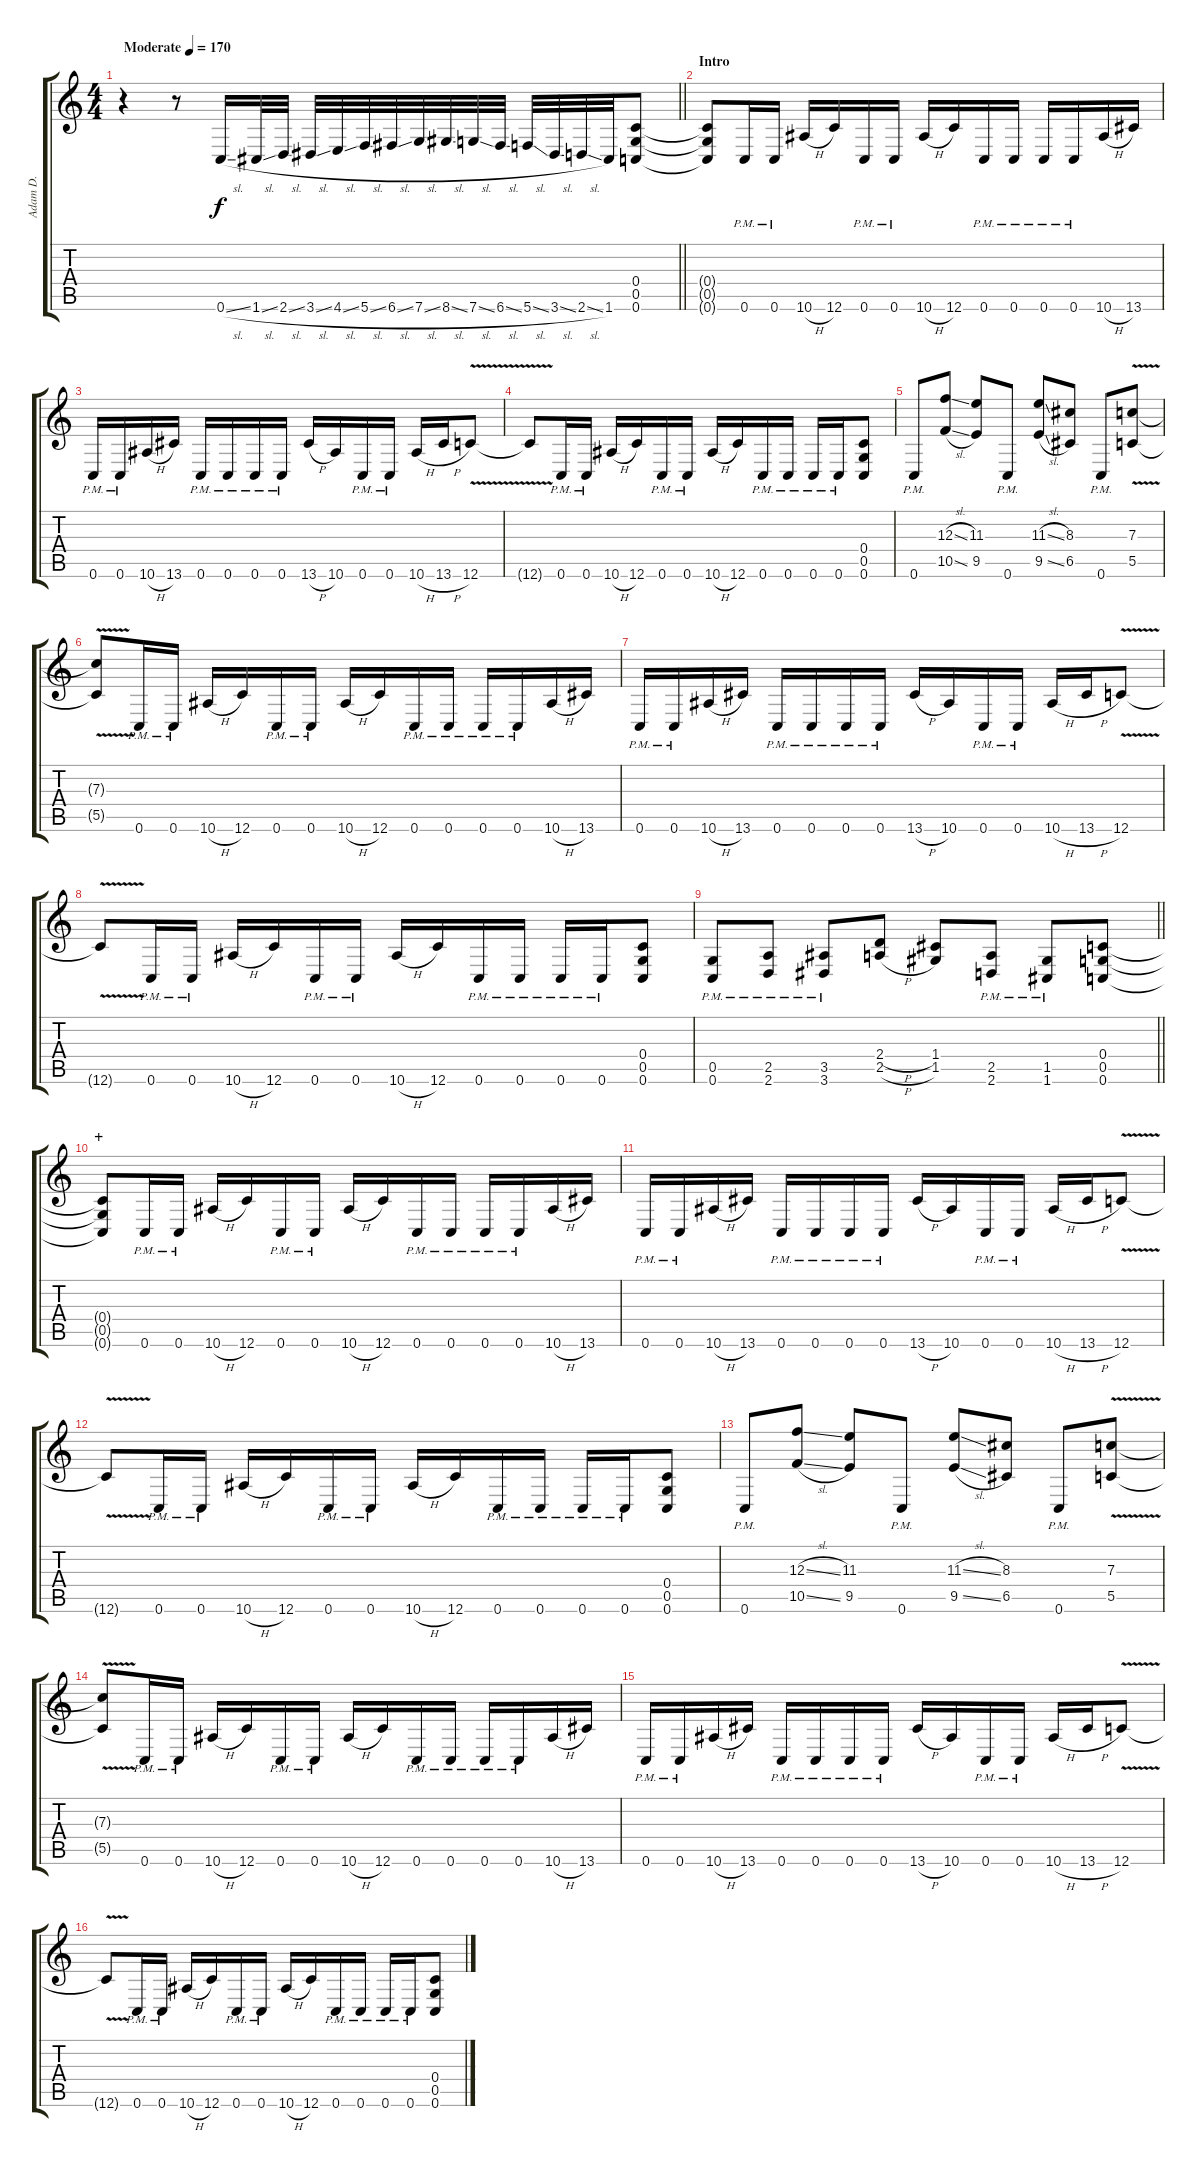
\track ("Adam D." "Adam D.") {instrument distortionguitar}
\staff {score tabs}
\tuning (D4 A3 F3 C3 G2 C2) {hide}
\ts (4 4)
\tempo (170 "Moderate")
\clef g2
\barLineRight lightlight
\ks c
r.4{dy f instrument distortionguitar} r.8 0.6{sl}.16 1.6{sl}.32 2.6{sl}.32 3.6{sl}.32 4.6{sl}.32 5.6{sl}.32 6.6{sl}.32 7.6{sl}.32 8.6{sl}.32 7.6{sl}.32 6.6{sl}.32 5.6{sl}.32 3.6{sl}.32 2.6{sl}.32 1.6.32 (0.4 0.5 0.6).8 |
\section ("" "Intro")
(0.4{t} 0.5{t} 0.6{t}).8 0.6{pm}.16 0.6{pm}.16 10.6{h}.16 12.6.16 0.6{pm}.16 0.6{pm}.16 10.6{h}.16 12.6.16 0.6{pm}.16 0.6{pm}.16 0.6{pm}.16 0.6{pm}.16 10.6{h}.16 13.6.16 |
0.6{pm}.16 0.6{pm}.16 10.6{h}.16 13.6.16 0.6{pm}.16 0.6{pm}.16 0.6{pm}.16 0.6{pm}.16 13.6{h}.16 10.6.16 0.6{pm}.16 0.6{pm}.16 10.6{h}.16 13.6{h}.16 12.6{v}.8 |
12.6{t}.8 0.6{pm}.16 0.6{pm}.16 10.6{h}.16 12.6.16 0.6{pm}.16 0.6{pm}.16 10.6{h}.16 12.6.16 0.6{pm}.16 0.6{pm}.16 0.6{pm}.16 0.6{pm}.16 (0.4 0.5 0.6).8 |
0.6{pm}.8 (12.3{sl} 10.5{sl}).8 (11.3 9.5).8 0.6{pm}.8 (11.3{sl} 9.5{sl}).8 (8.3 6.5).8 0.6{pm}.8 (7.3{v} 5.5{v}).8 |
(7.3{t} 5.5{t}).8 0.6{pm}.16 0.6{pm}.16 10.6{h}.16 12.6.16 0.6{pm}.16 0.6{pm}.16 10.6{h}.16 12.6.16 0.6{pm}.16 0.6{pm}.16 0.6{pm}.16 0.6{pm}.16 10.6{h}.16 13.6.16 |
0.6{pm}.16 0.6{pm}.16 10.6{h}.16 13.6.16 0.6{pm}.16 0.6{pm}.16 0.6{pm}.16 0.6{pm}.16 13.6{h}.16 10.6.16 0.6{pm}.16 0.6{pm}.16 10.6{h}.16 13.6{h}.16 12.6{v}.8 |
12.6{t}.8 0.6{pm}.16 0.6{pm}.16 10.6{h}.16 12.6.16 0.6{pm}.16 0.6{pm}.16 10.6{h}.16 12.6.16 0.6{pm}.16 0.6{pm}.16 0.6{pm}.16 0.6{pm}.16 (0.4 0.5 0.6).8 |
\barLineRight lightlight
(0.5{pm} 0.6{pm}).8 (2.5{pm} 2.6{pm}).8 (3.5{pm} 3.6{pm}).8 (2.4{h} 2.5{h}).8 (1.4 1.5).8 (2.5{pm} 2.6{pm}).8 (1.5{pm} 1.6{pm}).8 (0.4 0.5 0.6).8 |
\section ("" "+")
(0.4{t} 0.5{t} 0.6{t}).8 0.6{pm}.16 0.6{pm}.16 10.6{h}.16 12.6.16 0.6{pm}.16 0.6{pm}.16 10.6{h}.16 12.6.16 0.6{pm}.16 0.6{pm}.16 0.6{pm}.16 0.6{pm}.16 10.6{h}.16 13.6.16 |
0.6{pm}.16 0.6{pm}.16 10.6{h}.16 13.6.16 0.6{pm}.16 0.6{pm}.16 0.6{pm}.16 0.6{pm}.16 13.6{h}.16 10.6.16 0.6{pm}.16 0.6{pm}.16 10.6{h}.16 13.6{h}.16 12.6{v}.8 |
12.6{t}.8 0.6{pm}.16 0.6{pm}.16 10.6{h}.16 12.6.16 0.6{pm}.16 0.6{pm}.16 10.6{h}.16 12.6.16 0.6{pm}.16 0.6{pm}.16 0.6{pm}.16 0.6{pm}.16 (0.4 0.5 0.6).8 |
0.6{pm}.8 (12.3{sl} 10.5{sl}).8 (11.3 9.5).8 0.6{pm}.8 (11.3{sl} 9.5{sl}).8 (8.3 6.5).8 0.6{pm}.8 (7.3{v} 5.5{v}).8 |
(7.3{t} 5.5{t}).8 0.6{pm}.16 0.6{pm}.16 10.6{h}.16 12.6.16 0.6{pm}.16 0.6{pm}.16 10.6{h}.16 12.6.16 0.6{pm}.16 0.6{pm}.16 0.6{pm}.16 0.6{pm}.16 10.6{h}.16 13.6.16 |
0.6{pm}.16 0.6{pm}.16 10.6{h}.16 13.6.16 0.6{pm}.16 0.6{pm}.16 0.6{pm}.16 0.6{pm}.16 13.6{h}.16 10.6.16 0.6{pm}.16 0.6{pm}.16 10.6{h}.16 13.6{h}.16 12.6{v}.8 |
12.6{t}.8 0.6{pm}.16 0.6{pm}.16 10.6{h}.16 12.6.16 0.6{pm}.16 0.6{pm}.16 10.6{h}.16 12.6.16 0.6{pm}.16 0.6{pm}.16 0.6{pm}.16 0.6{pm}.16 (0.4 0.5 0.6).8
